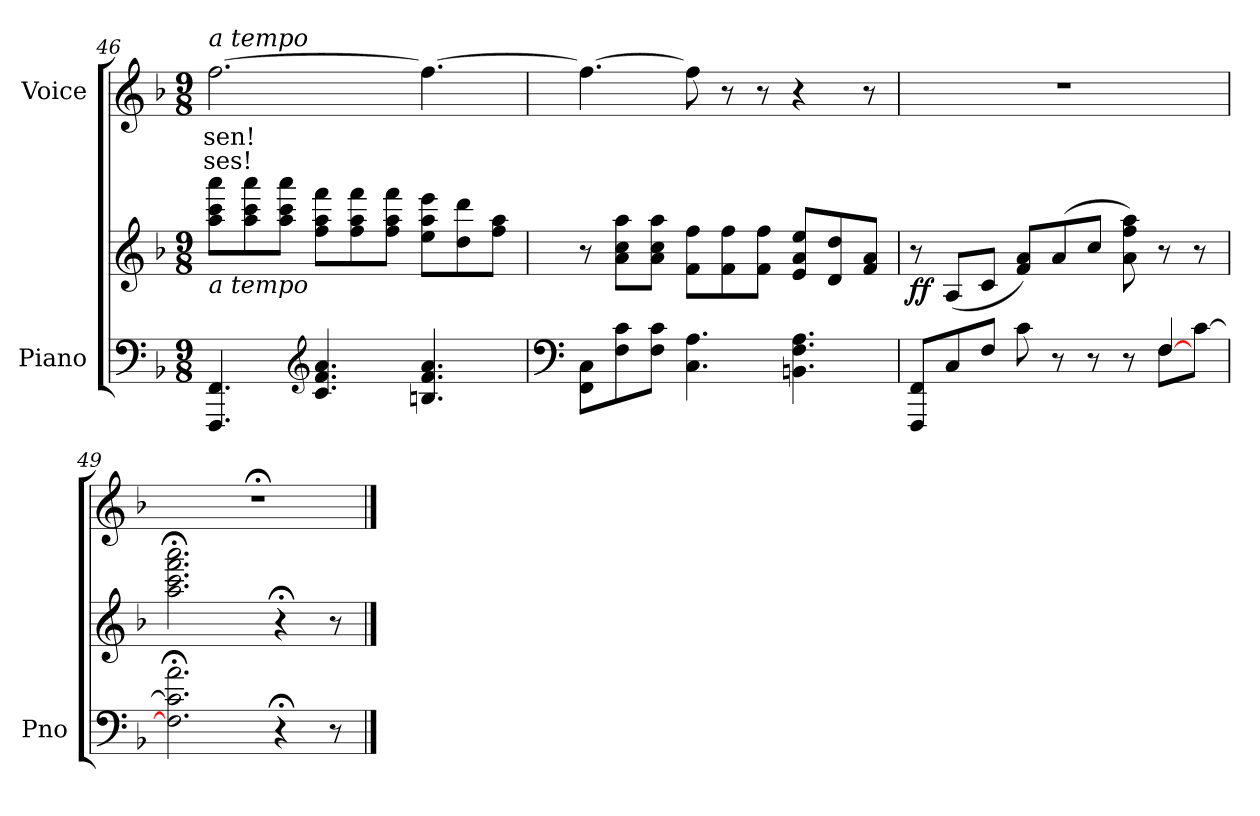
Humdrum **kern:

**kern	**kern	**dynam	**kern	**text	**text
*part2	*part2	*part2	*part1	*part1	*part1
*staff3	*staff2	*staff2/3	*staff1	*staff1	*staff1
*I"Piano	*	*	*I"Voice	*	*
*I'Pno	*	*	*	*	*
*clefF4	*clefG2	*	*clefG2	*	*
*k[b-]	*k[b-]	*	*k[b-]	*	*
*M9/8	*M9/8	*	*M9/8	*	*
*MM120	*MM120	*	*MM120	*	*
=46	=46	=46	=46	=46	=46
!	!	!	!LO:TX:a:i:t=a tempo	!	!
!	!LO:TX:b:i:t=a tempo	!	!	!	!
!	!	!	!	!LO:LY:b	!LO:LY:b
4.FFF/ 4.FF/	8aa\ 8ccc\ 8aaa\L	.	[2.ff\	-sen!	-ses!
.	8aa\ 8ccc\ 8aaa\	.	.	.	.
.	8aa\ 8ccc\ 8aaa\J	.	.	.	.
*clefG2	*	*	*	*	*
4.c/ 4.f/ 4.a/	8ff\ 8aa\ 8fff\L	.	.	.	.
.	8ff\ 8aa\ 8fff\	.	.	.	.
.	8ff\ 8aa\ 8fff\J	.	.	.	.
4.Bn/ 4.f/ 4.a/	8ee\ 8aa\ 8eee\L	.	4.ff\_	.	.
.	8dd\ 8ddd\	.	.	.	.
.	8ff\ 8aa\J	.	.	.	.
=47	=47	=47	=47	=47	=47
*clefF4	*	*	*	*	*
8FF\ 8C\L	8r	.	4.ff\_	.	.
8F\ 8c\	8a\ 8cc\ 8aa\L	.	.	.	.
8F\ 8c\J	8a\ 8cc\ 8aa\J	.	.	.	.
4.C\ 4.A\	8f\ 8ff\L	.	8ff\]	.	.
.	8f\ 8ff\	.	8r	.	.
.	8f\ 8ff\J	.	8r	.	.
4.BBn\ 4.F\ 4.A\	8e/ 8a/ 8ee/L	.	4r	.	.
.	8d/ 8dd/	.	.	.	.
.	8f/ 8a/J	.	8r	.	.
=48	=48	=48	=48	=48	=48
*^	*	*	*	*	*
!	!	!	!LO:DY:b	!	!	!
8FFF/ 8FF/L	2..ryy	8r	ff	8%9r	.	.
8C/	.	(<8A/L	.	.	.	.
8F/J	.	8c/J	.	.	.	.
8c\	.	8f/ 8a/L)	.	.	.	.
8r	.	(>8a/	.	.	.	.
8r	.	8cc/J	.	.	.	.
8r	.	8a\ 8ff\ 8aa\)	.	.	.	.
[8F\L	4F/	8r	.	.	.	.
[8c\J	.	8r	.	.	.	.
*v	*v	*	*	*	*	*
=49	=49	=49	=49	=49	=49
2.F\]; 2.c\]; 2.a\;	2.aa\;< 2.ccc\;< 2.fff\;< 2.aaa\;<	.	8%9r;<	.	.
4r;<	4r;<	.	.	.	.
8r	8r	.	.	.	.
==	==	==	==	==	==
*-	*-	*-	*-	*-	*-
